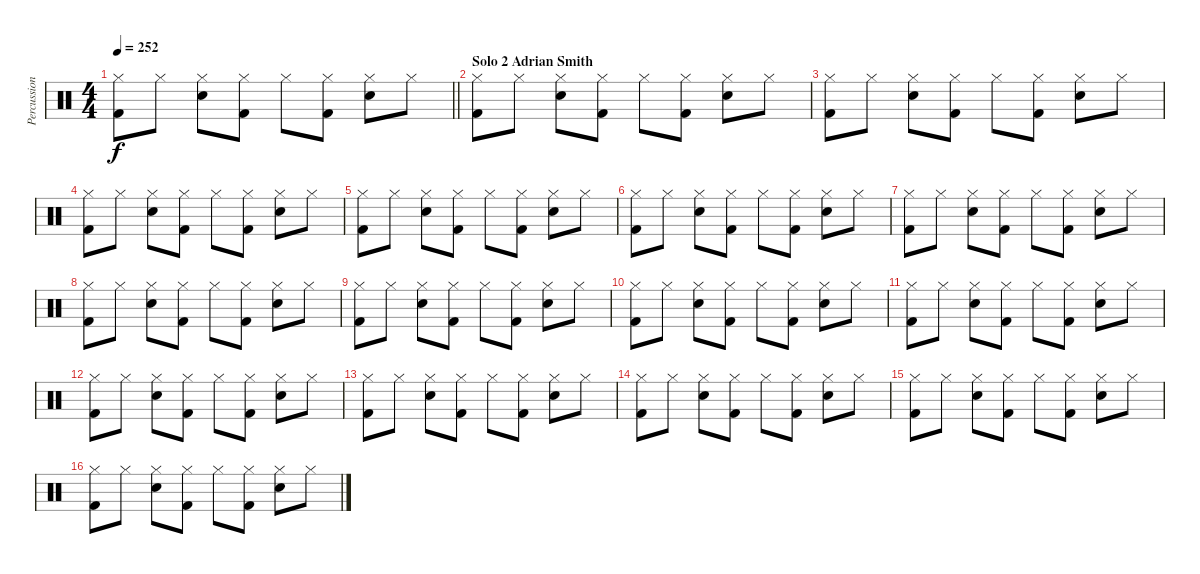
\track ("Percussion" "Percussion") {instrument percussion}
\staff {score}
\articulation defaults
\ts (4 4)
\tempo 252
\clef neutral
\barLineRight lightlight
\ks c
("Kick (hit) 2" "Hi-Hat (closed)").8{dy f} "Hi-Hat (closed)".8 ("Snare (hit) 2" "Hi-Hat (closed)").8 ("Kick (hit) 2" "Hi-Hat (closed)").8 "Hi-Hat (closed)".8 ("Kick (hit) 2" "Hi-Hat (closed)").8 ("Snare (hit) 2" "Hi-Hat (closed)").8 "Hi-Hat (closed)".8 |
\section ("" "Solo 2 Adrian Smith")
("Kick (hit) 2" "Hi-Hat (closed)").8 "Hi-Hat (closed)".8 ("Snare (hit) 2" "Hi-Hat (closed)").8 ("Kick (hit) 2" "Hi-Hat (closed)").8 "Hi-Hat (closed)".8 ("Kick (hit) 2" "Hi-Hat (closed)").8 ("Snare (hit) 2" "Hi-Hat (closed)").8 "Hi-Hat (closed)".8 |
("Kick (hit) 2" "Hi-Hat (closed)").8 "Hi-Hat (closed)".8 ("Snare (hit) 2" "Hi-Hat (closed)").8 ("Kick (hit) 2" "Hi-Hat (closed)").8 "Hi-Hat (closed)".8 ("Kick (hit) 2" "Hi-Hat (closed)").8 ("Snare (hit) 2" "Hi-Hat (closed)").8 "Hi-Hat (closed)".8 |
("Kick (hit) 2" "Hi-Hat (closed)").8 "Hi-Hat (closed)".8 ("Snare (hit) 2" "Hi-Hat (closed)").8 ("Kick (hit) 2" "Hi-Hat (closed)").8 "Hi-Hat (closed)".8 ("Kick (hit) 2" "Hi-Hat (closed)").8 ("Snare (hit) 2" "Hi-Hat (closed)").8 "Hi-Hat (closed)".8 |
("Kick (hit) 2" "Hi-Hat (closed)").8 "Hi-Hat (closed)".8 ("Snare (hit) 2" "Hi-Hat (closed)").8 ("Kick (hit) 2" "Hi-Hat (closed)").8 "Hi-Hat (closed)".8 ("Kick (hit) 2" "Hi-Hat (closed)").8 ("Snare (hit) 2" "Hi-Hat (closed)").8 "Hi-Hat (closed)".8 |
("Kick (hit) 2" "Hi-Hat (closed)").8 "Hi-Hat (closed)".8 ("Snare (hit) 2" "Hi-Hat (closed)").8 ("Kick (hit) 2" "Hi-Hat (closed)").8 "Hi-Hat (closed)".8 ("Kick (hit) 2" "Hi-Hat (closed)").8 ("Snare (hit) 2" "Hi-Hat (closed)").8 "Hi-Hat (closed)".8 |
("Kick (hit) 2" "Hi-Hat (closed)").8 "Hi-Hat (closed)".8 ("Snare (hit) 2" "Hi-Hat (closed)").8 ("Kick (hit) 2" "Hi-Hat (closed)").8 "Hi-Hat (closed)".8 ("Kick (hit) 2" "Hi-Hat (closed)").8 ("Snare (hit) 2" "Hi-Hat (closed)").8 "Hi-Hat (closed)".8 |
("Kick (hit) 2" "Hi-Hat (closed)").8 "Hi-Hat (closed)".8 ("Snare (hit) 2" "Hi-Hat (closed)").8 ("Kick (hit) 2" "Hi-Hat (closed)").8 "Hi-Hat (closed)".8 ("Kick (hit) 2" "Hi-Hat (closed)").8 ("Snare (hit) 2" "Hi-Hat (closed)").8 "Hi-Hat (closed)".8 |
("Kick (hit) 2" "Hi-Hat (closed)").8 "Hi-Hat (closed)".8 ("Snare (hit) 2" "Hi-Hat (closed)").8 ("Kick (hit) 2" "Hi-Hat (closed)").8 "Hi-Hat (closed)".8 ("Kick (hit) 2" "Hi-Hat (closed)").8 ("Snare (hit) 2" "Hi-Hat (closed)").8 "Hi-Hat (closed)".8 |
("Kick (hit) 2" "Hi-Hat (closed)").8 "Hi-Hat (closed)".8 ("Snare (hit) 2" "Hi-Hat (closed)").8 ("Kick (hit) 2" "Hi-Hat (closed)").8 "Hi-Hat (closed)".8 ("Kick (hit) 2" "Hi-Hat (closed)").8 ("Snare (hit) 2" "Hi-Hat (closed)").8 "Hi-Hat (closed)".8 |
("Kick (hit) 2" "Hi-Hat (closed)").8 "Hi-Hat (closed)".8 ("Snare (hit) 2" "Hi-Hat (closed)").8 ("Kick (hit) 2" "Hi-Hat (closed)").8 "Hi-Hat (closed)".8 ("Kick (hit) 2" "Hi-Hat (closed)").8 ("Snare (hit) 2" "Hi-Hat (closed)").8 "Hi-Hat (closed)".8 |
("Kick (hit) 2" "Hi-Hat (closed)").8 "Hi-Hat (closed)".8 ("Snare (hit) 2" "Hi-Hat (closed)").8 ("Kick (hit) 2" "Hi-Hat (closed)").8 "Hi-Hat (closed)".8 ("Kick (hit) 2" "Hi-Hat (closed)").8 ("Snare (hit) 2" "Hi-Hat (closed)").8 "Hi-Hat (closed)".8 |
("Kick (hit) 2" "Hi-Hat (closed)").8 "Hi-Hat (closed)".8 ("Snare (hit) 2" "Hi-Hat (closed)").8 ("Kick (hit) 2" "Hi-Hat (closed)").8 "Hi-Hat (closed)".8 ("Kick (hit) 2" "Hi-Hat (closed)").8 ("Snare (hit) 2" "Hi-Hat (closed)").8 "Hi-Hat (closed)".8 |
("Kick (hit) 2" "Hi-Hat (closed)").8 "Hi-Hat (closed)".8 ("Snare (hit) 2" "Hi-Hat (closed)").8 ("Kick (hit) 2" "Hi-Hat (closed)").8 "Hi-Hat (closed)".8 ("Kick (hit) 2" "Hi-Hat (closed)").8 ("Snare (hit) 2" "Hi-Hat (closed)").8 "Hi-Hat (closed)".8 |
("Kick (hit) 2" "Hi-Hat (closed)").8 "Hi-Hat (closed)".8 ("Snare (hit) 2" "Hi-Hat (closed)").8 ("Kick (hit) 2" "Hi-Hat (closed)").8 "Hi-Hat (closed)".8 ("Kick (hit) 2" "Hi-Hat (closed)").8 ("Snare (hit) 2" "Hi-Hat (closed)").8 "Hi-Hat (closed)".8 |
("Kick (hit) 2" "Hi-Hat (closed)").8 "Hi-Hat (closed)".8 ("Snare (hit) 2" "Hi-Hat (closed)").8 ("Kick (hit) 2" "Hi-Hat (closed)").8 "Hi-Hat (closed)".8 ("Kick (hit) 2" "Hi-Hat (closed)").8 ("Snare (hit) 2" "Hi-Hat (closed)").8 "Hi-Hat (closed)".8
